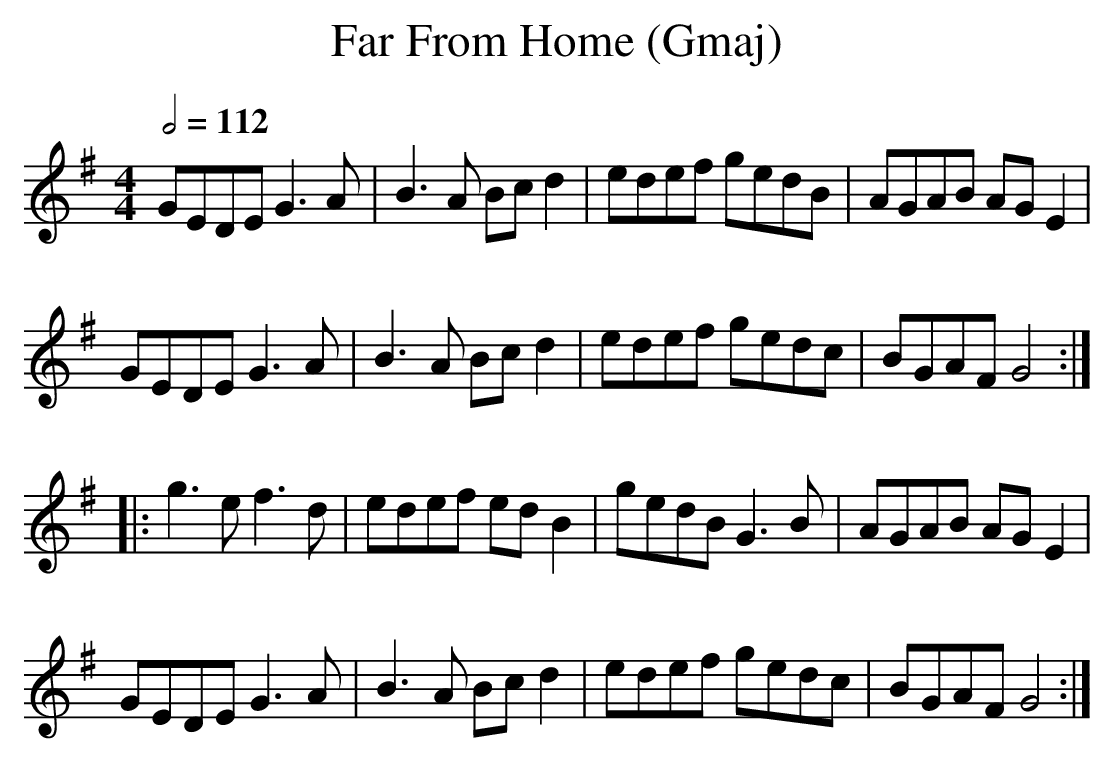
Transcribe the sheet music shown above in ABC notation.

X:1
T:Far From Home (Gmaj)
Q:1/2=112
M:4/4
L:1/8
K:Gmaj
GEDE G3A|B3A Bcd2|edef gedB|AGAB AGE2|
GEDE G3A|B3A Bcd2|edef gedc|BGAF G4:|
|:g3e f3d|edef edB2|gedB G3B|AGAB AGE2|
GEDE G3A|B3A Bcd2|edef gedc|BGAF G4:|
